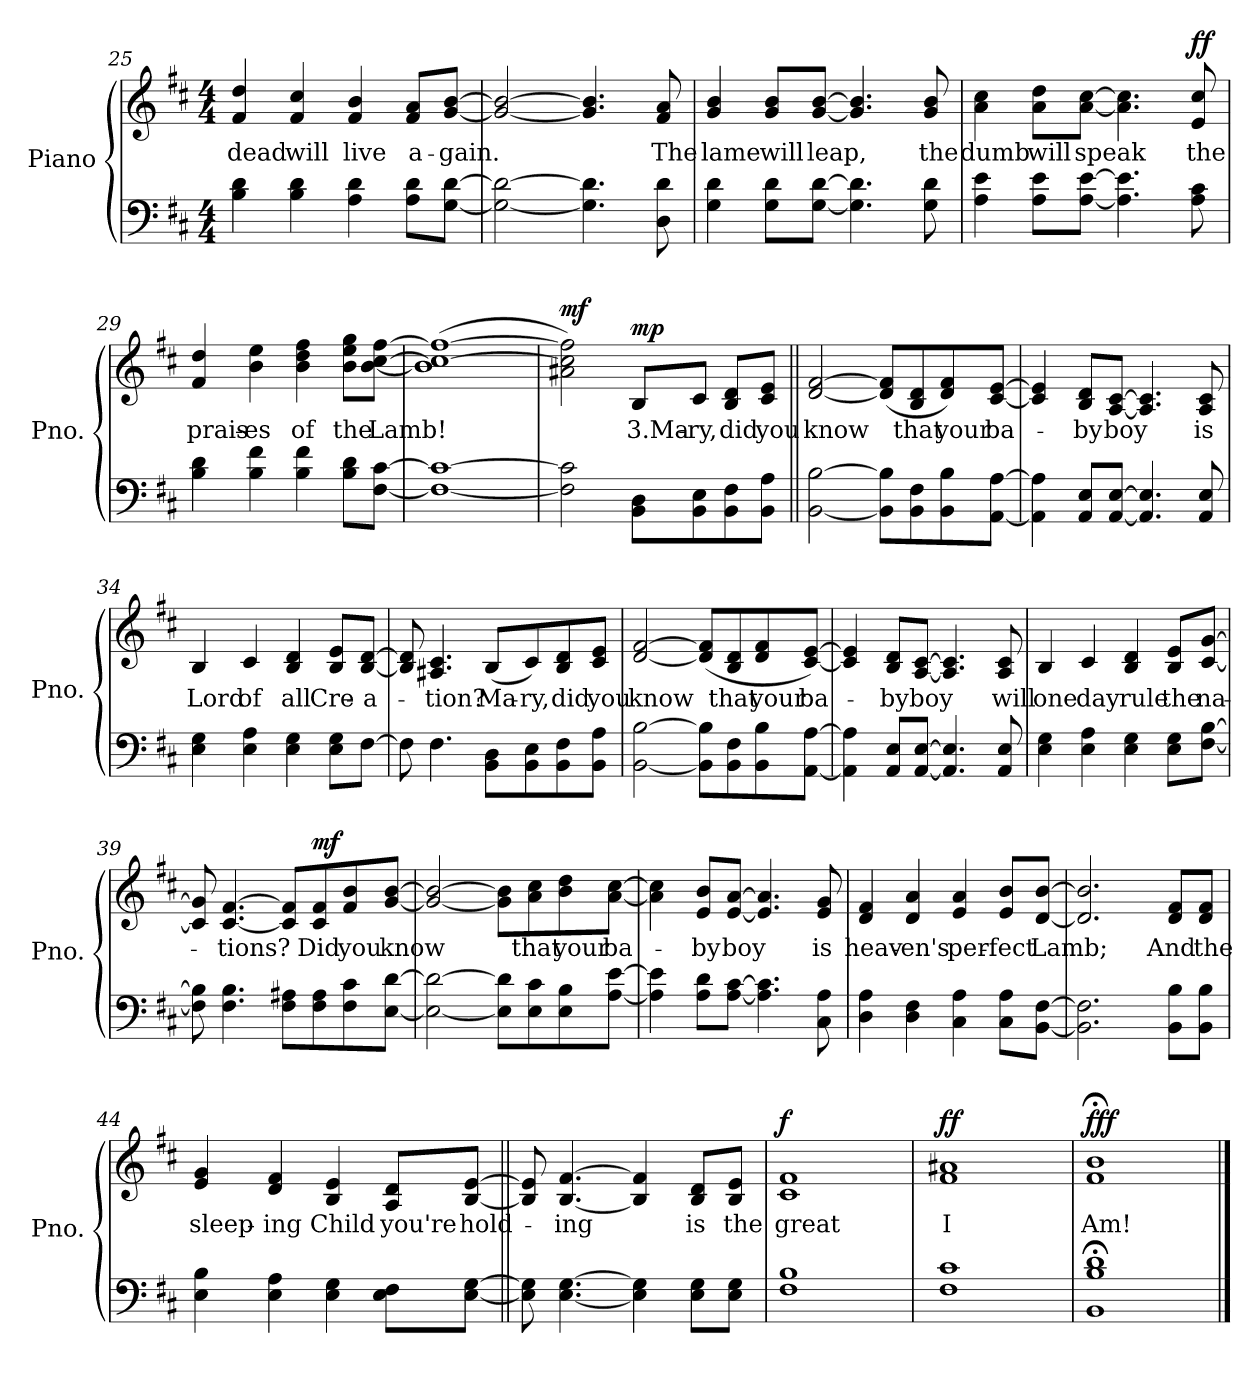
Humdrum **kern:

**kern	**kern	**text	**dynam
*part1	*part1	*part1	*part1
*staff2	*staff1	*staff1	*staff1/2
*I"Piano	*	*	*
*I'Pno.	*	*	*
*clefF4	*clefG2	*	*
*k[f#c#]	*k[f#c#]	*	*
*M4/4	*M4/4	*	*
=25	=25	=25	=25
!	!	!LO:LY:b	!
4B\ 4d\	4f#/ 4dd/	dead	.
!	!	!LO:LY:b	!
4B\ 4d\	4f#/ 4cc#/	will	.
!	!	!LO:LY:b	!
4A\ 4d\	4f#/ 4b/	live	.
!	!	!LO:LY:b	!
8A\ 8d\L	8f#/ 8a/L	a-	.
!	!	!LO:LY:b	!
[8G\ [8d\J	[8g/ [8b/J	-gain.	.
=26	=26	=26	=26
2G\_ 2d\_	2g/_ 2b/_	.	.
4.G\] 4.d\]	4.g/] 4.b/]	.	.
!	!	!LO:LY:b	!
8D\ 8d\	8f#/ 8a/	The	.
!!LO:LB:g=z
=27	=27	=27	=27
!	!	!LO:LY:b	!
4G\ 4d\	4g/ 4b/	lame	.
!	!	!LO:LY:b	!
8G\ 8d\L	8g/ 8b/L	will	.
!	!	!LO:LY:b	!
[8G\ [8d\J	[8g/ [8b/J	leap,	.
4.G\] 4.d\]	4.g/] 4.b/]	.	.
!	!	!LO:LY:b	!
8G\ 8d\	8g/ 8b/	the	.
=28	=28	=28	=28
!	!	!LO:LY:b	!
4A\ 4e\	4a\ 4cc#\	dumb	.
!	!	!LO:LY:b	!
8A\ 8e\L	8a\ 8dd\L	will	.
!	!	!LO:LY:b	!
[8A\ [8e\J	[8a\ [8cc#\J	speak	.
4.A\] 4.e\]	4.a\] 4.cc#\]	.	.
!	!	!LO:LY:b	!LO:DY:a
8A\ 8c#\	8e/ 8cc#/	the	ff
=29	=29	=29	=29
!	!	!LO:LY:b	!
4B\ 4d\	4f#/ 4dd/	prais-	.
!	!	!LO:LY:b	!
4B\ 4f#\	4b\ 4ee\	-es	.
!	!	!LO:LY:b	!
4B\ 4f#\	4b\ 4dd\ 4ff#\	of	.
!	!	!LO:LY:b	!
8B\ 8d\L	8b\ 8ee\ 8gg\L	the	.
!	!	!LO:LY:b	!
[8F#\ [8c#\J	[8b\ [8cc#\ [8ff#\J	Lamb!	.
=30	=30	=30	=30
1F#_ 1c#_	(<1b] 1cc#_ 1ff#_	.	.
=31	=31	=31	=31
!	!	!	!LO:DY:a
2F#\] 2c#\]	2a#X\ 2cc#\] 2ff#\])	.	mf
!	!	!LO:LY:b	!LO:DY:a
8BB\ 8D\L	8B/L	3.Ma-	mp
!	!	!LO:LY:b	!
8BB\ 8E\	8c#/J	-ry,	.
!	!	!LO:LY:b	!
8BB\ 8F#\	8B/ 8d/L	did	.
!	!	!LO:LY:b	!
8BB\ 8A\J	8c#/ 8e/J	you	.
!!LO:LB:g=z
=32||	=32||	=32||	=32||
!	!	!LO:LY:b	!
[2BB\ [2B\	[2d/ [2f#/	know	.
8BB\] 8B\]L	(<8d/] 8f#/]L	.	.
!	!	!LO:LY:b	!
8BB\ 8F#\	8B/ 8d/	that	.
!	!	!LO:LY:b	!
8BB\ 8B\	8d/ 8f#/)	your	.
!	!	!LO:LY:b	!
[8AA\ [8A\J	[8c#/ [8e/J	ba-	.
=33	=33	=33	=33
4AA\] 4A\]	4c#/] 4e/]	.	.
!	!	!LO:LY:b	!
8AA/ 8E/L	8B/ 8d/L	-by	.
!	!	!LO:LY:b	!
[8AA/ [8E/J	[8A/ [8c#/J	boy	.
4.AA/] 4.E/]	4.A/] 4.c#/]	.	.
!	!	!LO:LY:b	!
8AA/ 8E/	8A/ 8c#/	is	.
=34	=34	=34	=34
!	!	!LO:LY:b	!
4E\ 4G\	4B/	Lord	.
!	!	!LO:LY:b	!
4E\ 4A\	4c#/	of	.
!	!	!LO:LY:b	!
4E\ 4G\	4B/ 4d/	all	.
!	!	!LO:LY:b	!
8E\ 8G\L	8B/ 8e/L	Cre-	.
!	!	!LO:LY:b	!
[8F#\J	[8B/ [8d/J	-a-	.
=35	=35	=35	=35
8F#\]	8B/] 8d/]	.	.
!	!	!LO:LY:b	!
4.F#\	4.A#X/ 4.c#/	-tion?	.
!	!	!LO:LY:b	!
8BB\ 8D\L	(<8B/L	Ma-	.
!	!	!LO:LY:b	!
8BB\ 8E\	8c#/)	-ry,	.
!	!	!LO:LY:b	!
8BB\ 8F#\	8B/ 8d/	did	.
!	!	!LO:LY:b	!
8BB\ 8A\J	8c#/ 8e/J	you	.
!!LO:LB:g=z
=36	=36	=36	=36
!	!	!LO:LY:b	!
[2BB\ [2B\	[2d/ [2f#/	know	.
8BB\] 8B\]L	(>8d/] 8f#/]L	.	.
!	!	!LO:LY:b	!
8BB\ 8F#\	8B/ 8d/	that	.
!	!	!LO:LY:b	!
8BB\ 8B\	8d/ 8f#/	your	.
!	!	!LO:LY:b	!
[8AA\ [8A\J	[8c#/ [8e/J)	ba-	.
=37	=37	=37	=37
4AA\] 4A\]	4c#/] 4e/]	.	.
!	!	!LO:LY:b	!
8AA/ 8E/L	8B/ 8d/L	-by	.
!	!	!LO:LY:b	!
[8AA/ [8E/J	[8A/ [8c#/J	boy	.
4.AA/] 4.E/]	4.A/] 4.c#/]	.	.
!	!	!LO:LY:b	!
8AA/ 8E/	8A/ 8c#/	will	.
=38	=38	=38	=38
!	!	!LO:LY:b	!
4E\ 4G\	4B/	one	.
!	!	!LO:LY:b	!
4E\ 4A\	4c#/	day	.
!	!	!LO:LY:b	!
4E\ 4G\	4B/ 4d/	rule	.
!	!	!LO:LY:b	!
8E\ 8G\L	8B/ 8e/L	the	.
!	!	!LO:LY:b	!
[8F#\ [8B\J	[8c#/ [8g/J	na-	.
=39	=39	=39	=39
8F#\] 8B\]	8c#/] 8g/]	.	.
!	!	!LO:LY:b	!
4.F#\ 4.B\	[4.c#/ [4.f#/	-tions?	.
8F#\ 8A#X\L	8c#/] 8f#/]L	.	.
!	!	!LO:LY:b	!LO:DY:a
8F#\ 8A#\	8c#/ 8f#/	Did	mf
!	!	!LO:LY:b	!
8F#\ 8c#\	8f#/ 8b/	you	.
!	!	!LO:LY:b	!
[8E\ [8d\J	[8g/ [8b/J	know	.
!!LO:PB:g=z
=40	=40	=40	=40
2E\_ 2d\_	2g/_ 2b/_	.	.
8E\] 8d\]L	8g\] 8b\]L	.	.
!	!	!LO:LY:b	!
8E\ 8c#\	8a\ 8cc#\	that	.
!	!	!LO:LY:b	!
8E\ 8B\	8b\ 8dd\	your	.
!	!	!LO:LY:b	!
[8A\ [8e\J	[8a\ [8cc#\J	ba-	.
=41	=41	=41	=41
4A\] 4e\]	4a\] 4cc#\]	.	.
!	!	!LO:LY:b	!
8A\ 8d\L	8e/ 8b/L	-by	.
!	!	!LO:LY:b	!
[8A\ [8c#\J	[8e/ [8a/J	boy	.
4.A\] 4.c#\]	4.e/] 4.a/]	.	.
!	!	!LO:LY:b	!
8C#\ 8A\	8e/ 8g/	is	.
=42	=42	=42	=42
!	!	!LO:LY:b	!
4D\ 4A\	4d/ 4f#/	heav-	.
!	!	!LO:LY:b	!
4D\ 4F#\	4d/ 4a/	-en's	.
!	!	!LO:LY:b	!
4C#\ 4A\	4e/ 4a/	per-	.
!	!	!LO:LY:b	!
8C#\ 8A\L	8e/ 8b/L	-fect	.
!	!	!LO:LY:b	!
[8BB\ [8F#\J	[8d/ [8b/J	Lamb;	.
=43	=43	=43	=43
2.BB\] 2.F#\]	2.d/] 2.b/]	.	.
!	!	!LO:LY:b	!
8BB\ 8B\L	8d/ 8f#/L	And	.
!	!	!LO:LY:b	!
8BB\ 8B\J	8d/ 8f#/J	the	.
!!LO:LB:g=z
=44	=44	=44	=44
!	!	!LO:LY:b	!
4E\ 4B\	4e/ 4g/	sleep-	.
!	!	!LO:LY:b	!
4E\ 4A\	4d/ 4f#/	-ing	.
!	!	!LO:LY:b	!
4E\ 4G\	4B/ 4e/	Child	.
!	!	!LO:LY:b	!
8E\ 8F#\L	8A/ 8d/L	you're	.
!	!	!LO:LY:b	!
[8E\ [8G\J	[8B/ [8e/J	hold-	.
=45||	=45||	=45||	=45||
8E\] 8G\]	8B/] 8e/]	.	.
!	!	!LO:LY:b	!
[4.E\ [4.G\	[4.B/ [4.f#/	-ing	.
4E\] 4G\]	4B/] 4f#/]	.	.
*	*MM100	*	*
!	!	!LO:LY:b	!
8E\ 8G\L	8B/ 8d/L	is	.
!	!	!LO:LY:b	!
8E\ 8G\J	8B/ 8e/J	the	.
=46	=46	=46	=46
!	!	!LO:LY:b	!LO:DY:a
1F# 1B	1c# 1f#	great	f
=47	=47	=47	=47
*	*MM90	*	*
!	!	!LO:LY:b	!LO:DY:a
1F# 1c#	1f# 1a#X	I	ff
=48	=48	=48	=48
*	*MM80	*	*
!	!	!LO:LY:b	!LO:DY:a
1BB;< 1B;< 1d;<	1f#;< 1b;<	Am!	fff
==	==	==	==
*-	*-	*-	*-
